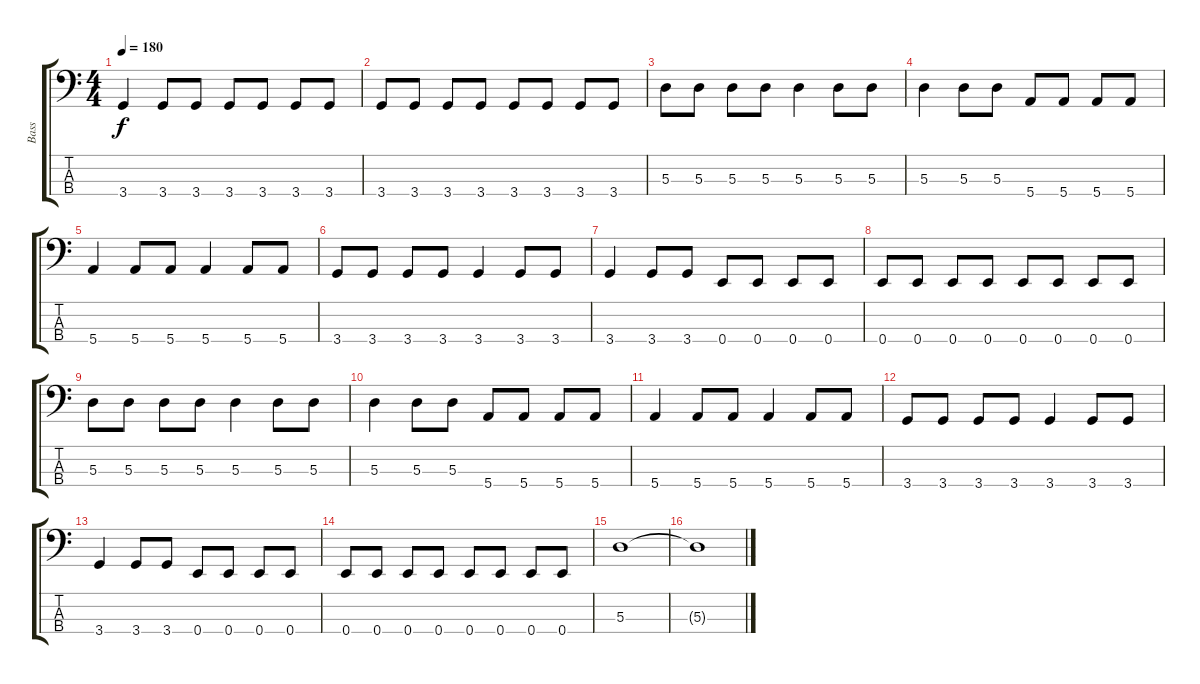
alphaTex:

\track ("Bass" "Bass") {instrument electricbasspick}
\staff {score tabs}
\tuning (G2 D2 A1 E1) {hide}
\ts (4 4)
\tempo 180
\clef f4
\ks c
3.4.4{dy f} 3.4.8 3.4.8 3.4.8 3.4.8 3.4.8 3.4.8 |
3.4.8 3.4.8 3.4.8 3.4.8 3.4.8 3.4.8 3.4.8 3.4.8 |
5.3.8 5.3.8 5.3.8 5.3.8 5.3.4 5.3.8 5.3.8 |
5.3.4 5.3.8 5.3.8 5.4.8 5.4.8 5.4.8 5.4.8 |
5.4.4 5.4.8 5.4.8 5.4.4 5.4.8 5.4.8 |
3.4.8 3.4.8 3.4.8 3.4.8 3.4.4 3.4.8 3.4.8 |
3.4.4 3.4.8 3.4.8 0.4.8 0.4.8 0.4.8 0.4.8 |
0.4.8 0.4.8 0.4.8 0.4.8 0.4.8 0.4.8 0.4.8 0.4.8 |
5.3.8 5.3.8 5.3.8 5.3.8 5.3.4 5.3.8 5.3.8 |
5.3.4 5.3.8 5.3.8 5.4.8 5.4.8 5.4.8 5.4.8 |
5.4.4 5.4.8 5.4.8 5.4.4 5.4.8 5.4.8 |
3.4.8 3.4.8 3.4.8 3.4.8 3.4.4 3.4.8 3.4.8 |
3.4.4 3.4.8 3.4.8 0.4.8 0.4.8 0.4.8 0.4.8 |
0.4.8 0.4.8 0.4.8 0.4.8 0.4.8 0.4.8 0.4.8 0.4.8 |
5.3.1 |
5.3{t}.1
